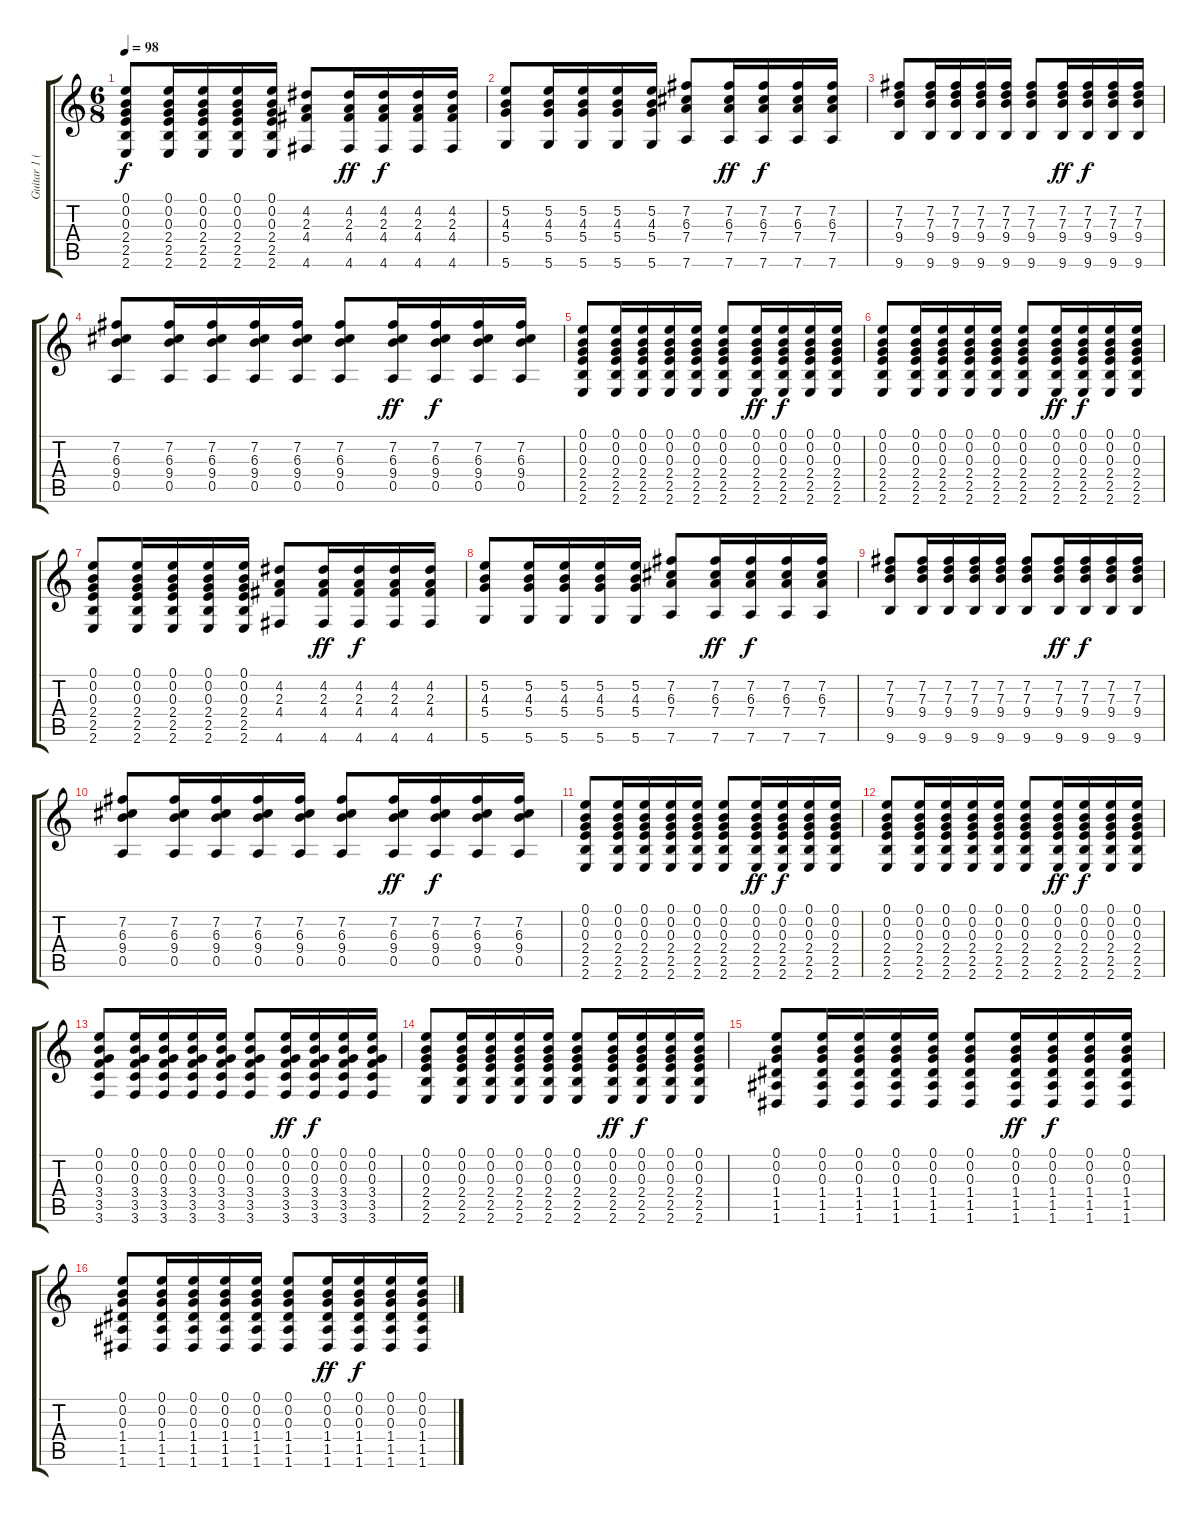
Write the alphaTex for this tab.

\track ("Guitar 1 (Acoustic)" "Guitar 1 (") {instrument acousticguitarsteel}
\staff {score tabs}
\tuning (E4 B3 G3 D3 A2 D2) {hide}
\ts (6 8)
\tempo 98
\clef g2
\ks c
(0.1 0.2 0.3 2.4 2.5 2.6).8{dy f} (0.1 0.2 0.3 2.4 2.5 2.6).16 (0.1 0.2 0.3 2.4 2.5 2.6).16 (0.1 0.2 0.3 2.4 2.5 2.6).16 (0.1 0.2 0.3 2.4 2.5 2.6).16 (4.2 2.3 4.4 4.6).8 (4.2 2.3 4.4 4.6).16{dy ff} (4.2 2.3 4.4 4.6).16{dy f} (4.2 2.3 4.4 4.6).16 (4.2 2.3 4.4 4.6).16 |
(5.2 4.3 5.4 5.6).8 (5.2 4.3 5.4 5.6).16 (5.2 4.3 5.4 5.6).16 (5.2 4.3 5.4 5.6).16 (5.2 4.3 5.4 5.6).16 (7.2 6.3 7.4 7.6).8 (7.2 6.3 7.4 7.6).16{dy ff} (7.2 6.3 7.4 7.6).16{dy f} (7.2 6.3 7.4 7.6).16 (7.2 6.3 7.4 7.6).16 |
(7.2 7.3 9.4 9.6).8 (7.2 7.3 9.4 9.6).16 (7.2 7.3 9.4 9.6).16 (7.2 7.3 9.4 9.6).16 (7.2 7.3 9.4 9.6).16 (7.2 7.3 9.4 9.6).8 (7.2 7.3 9.4 9.6).16{dy ff} (7.2 7.3 9.4 9.6).16{dy f} (7.2 7.3 9.4 9.6).16 (7.2 7.3 9.4 9.6).16 |
(7.2 6.3 9.4 0.5).8 (7.2 6.3 9.4 0.5).16 (7.2 6.3 9.4 0.5).16 (7.2 6.3 9.4 0.5).16 (7.2 6.3 9.4 0.5).16 (7.2 6.3 9.4 0.5).8 (7.2 6.3 9.4 0.5).16{dy ff} (7.2 6.3 9.4 0.5).16{dy f} (7.2 6.3 9.4 0.5).16 (7.2 6.3 9.4 0.5).16 |
(0.1 0.2 0.3 2.4 2.5 2.6).8 (0.1 0.2 0.3 2.4 2.5 2.6).16 (0.1 0.2 0.3 2.4 2.5 2.6).16 (0.1 0.2 0.3 2.4 2.5 2.6).16 (0.1 0.2 0.3 2.4 2.5 2.6).16 (0.1 0.2 0.3 2.4 2.5 2.6).8 (0.1 0.2 0.3 2.4 2.5 2.6).16{dy ff} (0.1 0.2 0.3 2.4 2.5 2.6).16{dy f} (0.1 0.2 0.3 2.4 2.5 2.6).16 (0.1 0.2 0.3 2.4 2.5 2.6).16 |
(0.1 0.2 0.3 2.4 2.5 2.6).8 (0.1 0.2 0.3 2.4 2.5 2.6).16 (0.1 0.2 0.3 2.4 2.5 2.6).16 (0.1 0.2 0.3 2.4 2.5 2.6).16 (0.1 0.2 0.3 2.4 2.5 2.6).16 (0.1 0.2 0.3 2.4 2.5 2.6).8 (0.1 0.2 0.3 2.4 2.5 2.6).16{dy ff} (0.1 0.2 0.3 2.4 2.5 2.6).16{dy f} (0.1 0.2 0.3 2.4 2.5 2.6).16 (0.1 0.2 0.3 2.4 2.5 2.6).16 |
(0.1 0.2 0.3 2.4 2.5 2.6).8 (0.1 0.2 0.3 2.4 2.5 2.6).16 (0.1 0.2 0.3 2.4 2.5 2.6).16 (0.1 0.2 0.3 2.4 2.5 2.6).16 (0.1 0.2 0.3 2.4 2.5 2.6).16 (4.2 2.3 4.4 4.6).8 (4.2 2.3 4.4 4.6).16{dy ff} (4.2 2.3 4.4 4.6).16{dy f} (4.2 2.3 4.4 4.6).16 (4.2 2.3 4.4 4.6).16 |
(5.2 4.3 5.4 5.6).8 (5.2 4.3 5.4 5.6).16 (5.2 4.3 5.4 5.6).16 (5.2 4.3 5.4 5.6).16 (5.2 4.3 5.4 5.6).16 (7.2 6.3 7.4 7.6).8 (7.2 6.3 7.4 7.6).16{dy ff} (7.2 6.3 7.4 7.6).16{dy f} (7.2 6.3 7.4 7.6).16 (7.2 6.3 7.4 7.6).16 |
(7.2 7.3 9.4 9.6).8 (7.2 7.3 9.4 9.6).16 (7.2 7.3 9.4 9.6).16 (7.2 7.3 9.4 9.6).16 (7.2 7.3 9.4 9.6).16 (7.2 7.3 9.4 9.6).8 (7.2 7.3 9.4 9.6).16{dy ff} (7.2 7.3 9.4 9.6).16{dy f} (7.2 7.3 9.4 9.6).16 (7.2 7.3 9.4 9.6).16 |
(7.2 6.3 9.4 0.5).8 (7.2 6.3 9.4 0.5).16 (7.2 6.3 9.4 0.5).16 (7.2 6.3 9.4 0.5).16 (7.2 6.3 9.4 0.5).16 (7.2 6.3 9.4 0.5).8 (7.2 6.3 9.4 0.5).16{dy ff} (7.2 6.3 9.4 0.5).16{dy f} (7.2 6.3 9.4 0.5).16 (7.2 6.3 9.4 0.5).16 |
(0.1 0.2 0.3 2.4 2.5 2.6).8 (0.1 0.2 0.3 2.4 2.5 2.6).16 (0.1 0.2 0.3 2.4 2.5 2.6).16 (0.1 0.2 0.3 2.4 2.5 2.6).16 (0.1 0.2 0.3 2.4 2.5 2.6).16 (0.1 0.2 0.3 2.4 2.5 2.6).8 (0.1 0.2 0.3 2.4 2.5 2.6).16{dy ff} (0.1 0.2 0.3 2.4 2.5 2.6).16{dy f} (0.1 0.2 0.3 2.4 2.5 2.6).16 (0.1 0.2 0.3 2.4 2.5 2.6).16 |
(0.1 0.2 0.3 2.4 2.5 2.6).8 (0.1 0.2 0.3 2.4 2.5 2.6).16 (0.1 0.2 0.3 2.4 2.5 2.6).16 (0.1 0.2 0.3 2.4 2.5 2.6).16 (0.1 0.2 0.3 2.4 2.5 2.6).16 (0.1 0.2 0.3 2.4 2.5 2.6).8 (0.1 0.2 0.3 2.4 2.5 2.6).16{dy ff} (0.1 0.2 0.3 2.4 2.5 2.6).16{dy f} (0.1 0.2 0.3 2.4 2.5 2.6).16 (0.1 0.2 0.3 2.4 2.5 2.6).16 |
(0.1 0.2 0.3 3.4 3.5 3.6).8 (0.1 0.2 0.3 3.4 3.5 3.6).16 (0.1 0.2 0.3 3.4 3.5 3.6).16 (0.1 0.2 0.3 3.4 3.5 3.6).16 (0.1 0.2 0.3 3.4 3.5 3.6).16 (0.1 0.2 0.3 3.4 3.5 3.6).8 (0.1 0.2 0.3 3.4 3.5 3.6).16{dy ff} (0.1 0.2 0.3 3.4 3.5 3.6).16{dy f} (0.1 0.2 0.3 3.4 3.5 3.6).16 (0.1 0.2 0.3 3.4 3.5 3.6).16 |
(0.1 0.2 0.3 2.4 2.5 2.6).8 (0.1 0.2 0.3 2.4 2.5 2.6).16 (0.1 0.2 0.3 2.4 2.5 2.6).16 (0.1 0.2 0.3 2.4 2.5 2.6).16 (0.1 0.2 0.3 2.4 2.5 2.6).16 (0.1 0.2 0.3 2.4 2.5 2.6).8 (0.1 0.2 0.3 2.4 2.5 2.6).16{dy ff} (0.1 0.2 0.3 2.4 2.5 2.6).16{dy f} (0.1 0.2 0.3 2.4 2.5 2.6).16 (0.1 0.2 0.3 2.4 2.5 2.6).16 |
(0.1 0.2 0.3 1.4 1.5 1.6).8 (0.1 0.2 0.3 1.4 1.5 1.6).16 (0.1 0.2 0.3 1.4 1.5 1.6).16 (0.1 0.2 0.3 1.4 1.5 1.6).16 (0.1 0.2 0.3 1.4 1.5 1.6).16 (0.1 0.2 0.3 1.4 1.5 1.6).8 (0.1 0.2 0.3 1.4 1.5 1.6).16{dy ff} (0.1 0.2 0.3 1.4 1.5 1.6).16{dy f} (0.1 0.2 0.3 1.4 1.5 1.6).16 (0.1 0.2 0.3 1.4 1.5 1.6).16 |
(0.1 0.2 0.3 1.4 1.5 1.6).8 (0.1 0.2 0.3 1.4 1.5 1.6).16 (0.1 0.2 0.3 1.4 1.5 1.6).16 (0.1 0.2 0.3 1.4 1.5 1.6).16 (0.1 0.2 0.3 1.4 1.5 1.6).16 (0.1 0.2 0.3 1.4 1.5 1.6).8 (0.1 0.2 0.3 1.4 1.5 1.6).16{dy ff} (0.1 0.2 0.3 1.4 1.5 1.6).16{dy f} (0.1 0.2 0.3 1.4 1.5 1.6).16 (0.1 0.2 0.3 1.4 1.5 1.6).16
